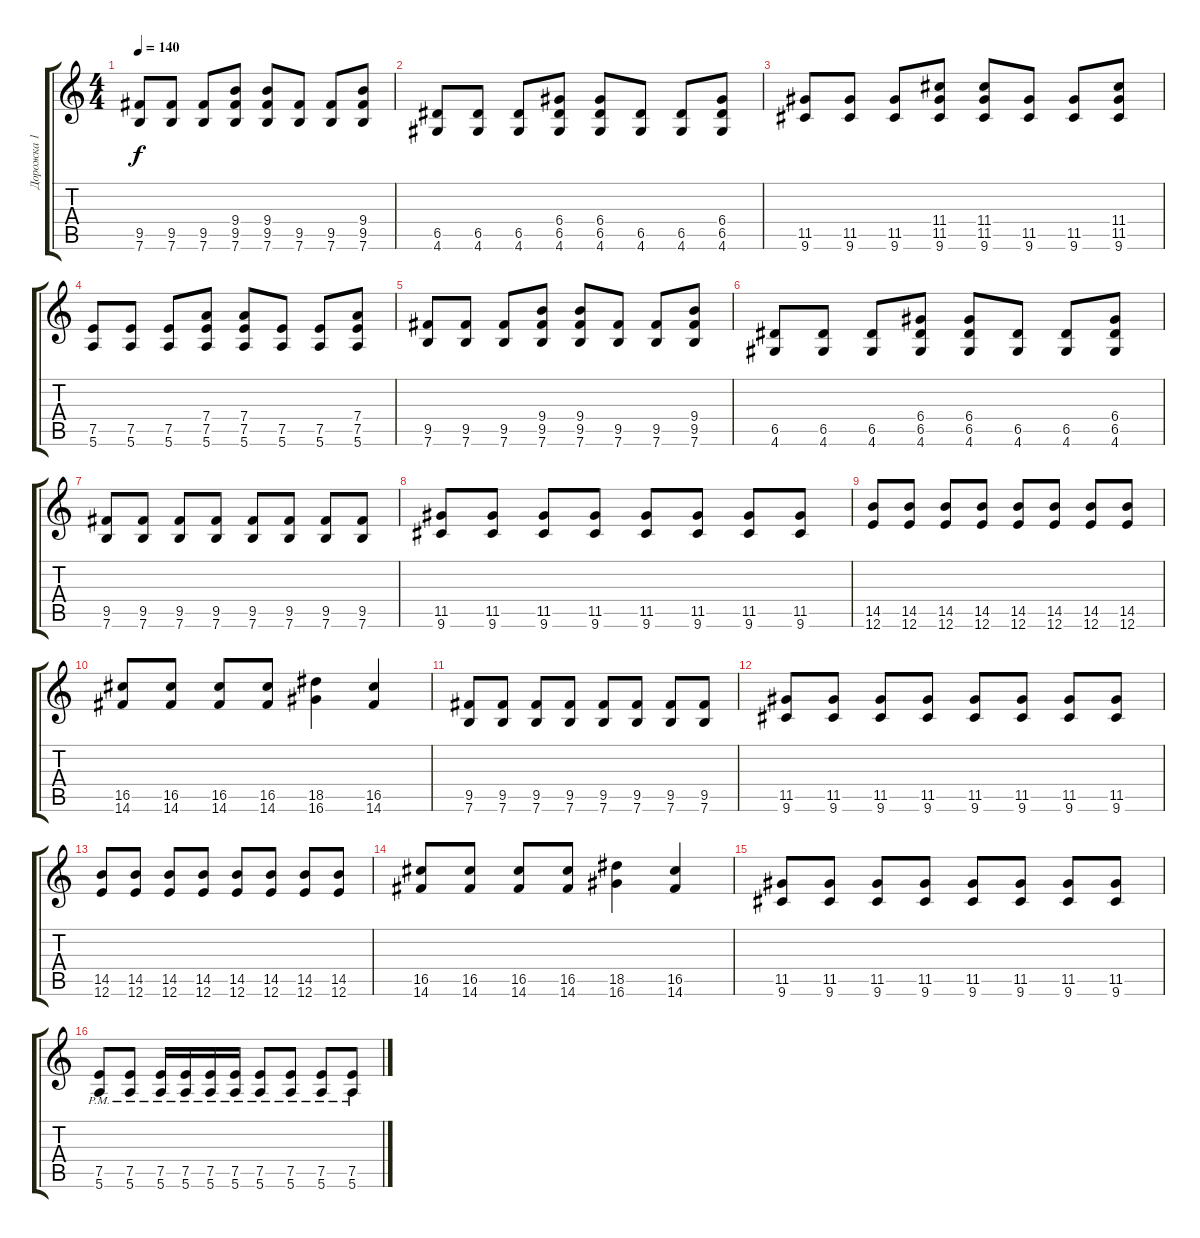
\track ("Дорожка 1" "Дорожка 1") {instrument distortionguitar}
\staff {score tabs}
\tuning (E4 B3 G3 D3 A2 E2) {hide}
\ts (4 4)
\tempo 140
\clef g2
\ks c
(9.5 7.6).8{dy f} (9.5 7.6).8 (9.5 7.6).8 (9.4 9.5 7.6).8 (9.4 9.5 7.6).8 (9.5 7.6).8 (9.5 7.6).8 (9.4 9.5 7.6).8 |
(6.5 4.6).8 (6.5 4.6).8 (6.5 4.6).8 (6.4 6.5 4.6).8 (6.4 6.5 4.6).8 (6.5 4.6).8 (6.5 4.6).8 (6.4 6.5 4.6).8 |
(11.5 9.6).8 (11.5 9.6).8 (11.5 9.6).8 (11.4 11.5 9.6).8 (11.4 11.5 9.6).8 (11.5 9.6).8 (11.5 9.6).8 (11.4 11.5 9.6).8 |
(7.5 5.6).8 (7.5 5.6).8 (7.5 5.6).8 (7.4 7.5 5.6).8 (7.4 7.5 5.6).8 (7.5 5.6).8 (7.5 5.6).8 (7.4 7.5 5.6).8 |
(9.5 7.6).8 (9.5 7.6).8 (9.5 7.6).8 (9.4 9.5 7.6).8 (9.4 9.5 7.6).8 (9.5 7.6).8 (9.5 7.6).8 (9.4 9.5 7.6).8 |
(6.5 4.6).8 (6.5 4.6).8 (6.5 4.6).8 (6.4 6.5 4.6).8 (6.4 6.5 4.6).8 (6.5 4.6).8 (6.5 4.6).8 (6.4 6.5 4.6).8 |
(9.5 7.6).8 (9.5 7.6).8 (9.5 7.6).8 (9.5 7.6).8 (9.5 7.6).8 (9.5 7.6).8 (9.5 7.6).8 (9.5 7.6).8 |
(11.5 9.6).8 (11.5 9.6).8 (11.5 9.6).8 (11.5 9.6).8 (11.5 9.6).8 (11.5 9.6).8 (11.5 9.6).8 (11.5 9.6).8 |
(14.5 12.6).8 (14.5 12.6).8 (14.5 12.6).8 (14.5 12.6).8 (14.5 12.6).8 (14.5 12.6).8 (14.5 12.6).8 (14.5 12.6).8 |
(16.5 14.6).8 (16.5 14.6).8 (16.5 14.6).8 (16.5 14.6).8 (18.5 16.6).4 (16.5 14.6).4 |
(9.5 7.6).8 (9.5 7.6).8 (9.5 7.6).8 (9.5 7.6).8 (9.5 7.6).8 (9.5 7.6).8 (9.5 7.6).8 (9.5 7.6).8 |
(11.5 9.6).8 (11.5 9.6).8 (11.5 9.6).8 (11.5 9.6).8 (11.5 9.6).8 (11.5 9.6).8 (11.5 9.6).8 (11.5 9.6).8 |
(14.5 12.6).8 (14.5 12.6).8 (14.5 12.6).8 (14.5 12.6).8 (14.5 12.6).8 (14.5 12.6).8 (14.5 12.6).8 (14.5 12.6).8 |
(16.5 14.6).8 (16.5 14.6).8 (16.5 14.6).8 (16.5 14.6).8 (18.5 16.6).4 (16.5 14.6).4 |
(11.5 9.6).8 (11.5 9.6).8 (11.5 9.6).8 (11.5 9.6).8 (11.5 9.6).8 (11.5 9.6).8 (11.5 9.6).8 (11.5 9.6).8 |
(7.5{pm} 5.6{pm}).8 (7.5{pm} 5.6{pm}).8 (7.5{pm} 5.6{pm}).16 (7.5{pm} 5.6{pm}).16 (7.5{pm} 5.6{pm}).16 (7.5{pm} 5.6{pm}).16 (7.5{pm} 5.6{pm}).8 (7.5{pm} 5.6{pm}).8 (7.5{pm} 5.6{pm}).8 (7.5{pm} 5.6{pm}).8
